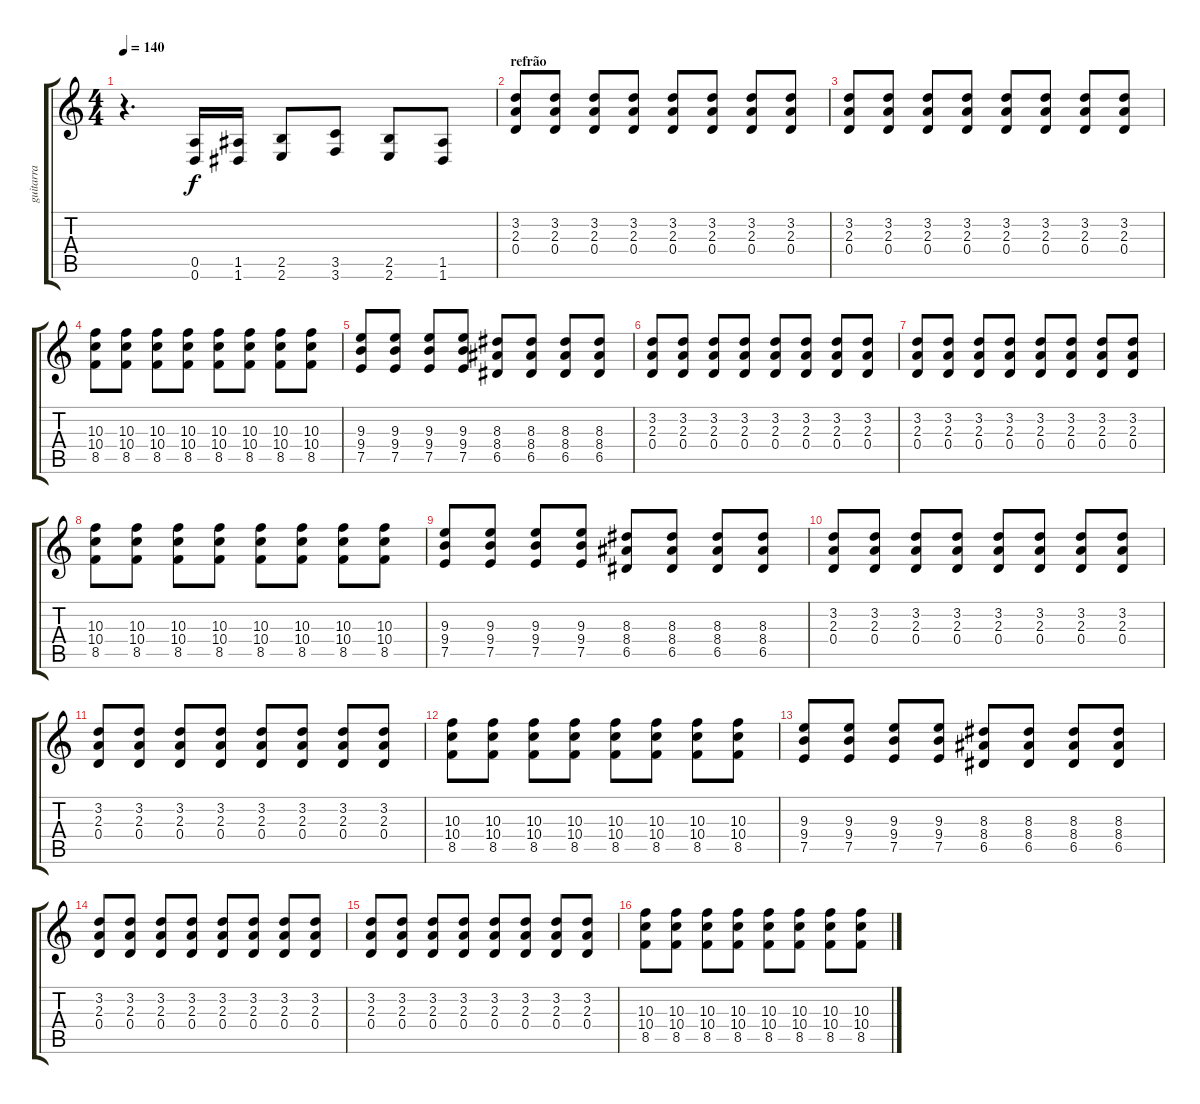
\track ("guitarra" "guitarra") {instrument distortionguitar}
\staff {score tabs}
\tuning (E4 B3 G3 D3 A2 D2) {hide}
\ts (4 4)
\tempo 140
\clef g2
\ks c
r.4{d dy f} (0.5 0.6).16 (1.5 1.6).16 (2.5 2.6).8 (3.5 3.6).8 (2.5 2.6).8 (1.5 1.6).8 |
\section ("" "refrão")
(3.2 2.3 0.4).8 (3.2 2.3 0.4).8 (3.2 2.3 0.4).8 (3.2 2.3 0.4).8 (3.2 2.3 0.4).8 (3.2 2.3 0.4).8 (3.2 2.3 0.4).8 (3.2 2.3 0.4).8 |
(3.2 2.3 0.4).8 (3.2 2.3 0.4).8 (3.2 2.3 0.4).8 (3.2 2.3 0.4).8 (3.2 2.3 0.4).8 (3.2 2.3 0.4).8 (3.2 2.3 0.4).8 (3.2 2.3 0.4).8 |
(10.3 10.4 8.5).8 (10.3 10.4 8.5).8 (10.3 10.4 8.5).8 (10.3 10.4 8.5).8 (10.3 10.4 8.5).8 (10.3 10.4 8.5).8 (10.3 10.4 8.5).8 (10.3 10.4 8.5).8 |
(9.3 9.4 7.5).8 (9.3 9.4 7.5).8 (9.3 9.4 7.5).8 (9.3 9.4 7.5).8 (8.3 8.4 6.5).8 (8.3 8.4 6.5).8 (8.3 8.4 6.5).8 (8.3 8.4 6.5).8 |
(3.2 2.3 0.4).8 (3.2 2.3 0.4).8 (3.2 2.3 0.4).8 (3.2 2.3 0.4).8 (3.2 2.3 0.4).8 (3.2 2.3 0.4).8 (3.2 2.3 0.4).8 (3.2 2.3 0.4).8 |
(3.2 2.3 0.4).8 (3.2 2.3 0.4).8 (3.2 2.3 0.4).8 (3.2 2.3 0.4).8 (3.2 2.3 0.4).8 (3.2 2.3 0.4).8 (3.2 2.3 0.4).8 (3.2 2.3 0.4).8 |
(10.3 10.4 8.5).8 (10.3 10.4 8.5).8 (10.3 10.4 8.5).8 (10.3 10.4 8.5).8 (10.3 10.4 8.5).8 (10.3 10.4 8.5).8 (10.3 10.4 8.5).8 (10.3 10.4 8.5).8 |
(9.3 9.4 7.5).8 (9.3 9.4 7.5).8 (9.3 9.4 7.5).8 (9.3 9.4 7.5).8 (8.3 8.4 6.5).8 (8.3 8.4 6.5).8 (8.3 8.4 6.5).8 (8.3 8.4 6.5).8 |
(3.2 2.3 0.4).8 (3.2 2.3 0.4).8 (3.2 2.3 0.4).8 (3.2 2.3 0.4).8 (3.2 2.3 0.4).8 (3.2 2.3 0.4).8 (3.2 2.3 0.4).8 (3.2 2.3 0.4).8 |
(3.2 2.3 0.4).8 (3.2 2.3 0.4).8 (3.2 2.3 0.4).8 (3.2 2.3 0.4).8 (3.2 2.3 0.4).8 (3.2 2.3 0.4).8 (3.2 2.3 0.4).8 (3.2 2.3 0.4).8 |
(10.3 10.4 8.5).8 (10.3 10.4 8.5).8 (10.3 10.4 8.5).8 (10.3 10.4 8.5).8 (10.3 10.4 8.5).8 (10.3 10.4 8.5).8 (10.3 10.4 8.5).8 (10.3 10.4 8.5).8 |
(9.3 9.4 7.5).8 (9.3 9.4 7.5).8 (9.3 9.4 7.5).8 (9.3 9.4 7.5).8 (8.3 8.4 6.5).8 (8.3 8.4 6.5).8 (8.3 8.4 6.5).8 (8.3 8.4 6.5).8 |
(3.2 2.3 0.4).8 (3.2 2.3 0.4).8 (3.2 2.3 0.4).8 (3.2 2.3 0.4).8 (3.2 2.3 0.4).8 (3.2 2.3 0.4).8 (3.2 2.3 0.4).8 (3.2 2.3 0.4).8 |
(3.2 2.3 0.4).8 (3.2 2.3 0.4).8 (3.2 2.3 0.4).8 (3.2 2.3 0.4).8 (3.2 2.3 0.4).8 (3.2 2.3 0.4).8 (3.2 2.3 0.4).8 (3.2 2.3 0.4).8 |
(10.3 10.4 8.5).8 (10.3 10.4 8.5).8 (10.3 10.4 8.5).8 (10.3 10.4 8.5).8 (10.3 10.4 8.5).8 (10.3 10.4 8.5).8 (10.3 10.4 8.5).8 (10.3 10.4 8.5).8
